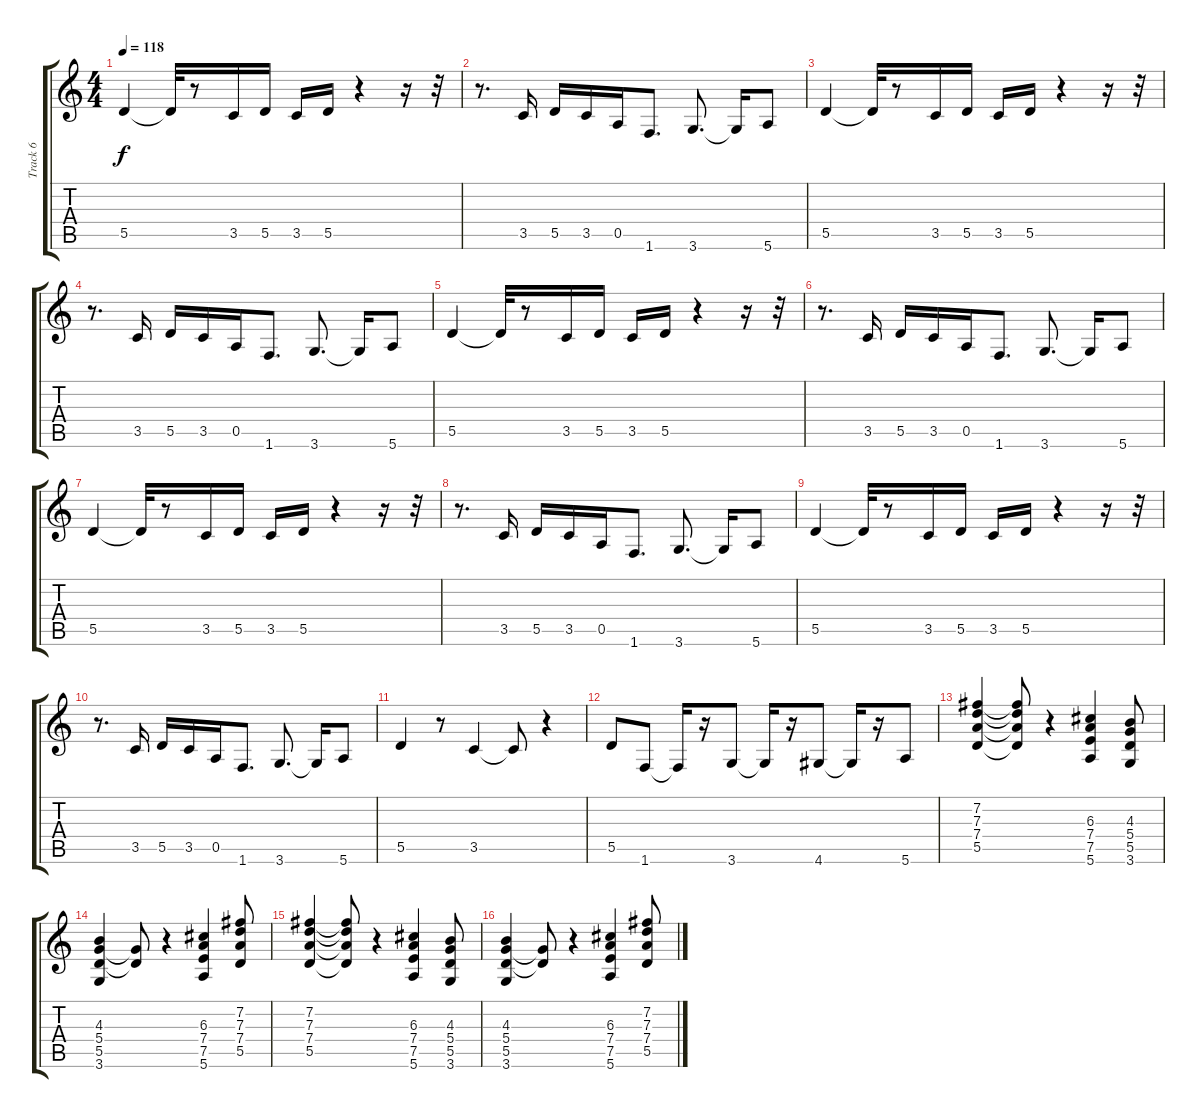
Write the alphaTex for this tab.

\track ("Track 6" "Track 6") {instrument distortionguitar}
\staff {score tabs}
\tuning (E4 B3 G3 D3 A2 E2) {hide}
\ts (4 4)
\tempo 118
\clef g2
\ks c
5.5.4{dy f} 5.5{t}.32 r.8 3.5.16 5.5.16 3.5.16 5.5.16 r.4 r.16 r.32 |
r.8{d} 3.5.16 5.5.16 3.5.16 0.5.16 1.6.8{d} 3.6.8{d} 3.6{t}.16 5.6.8 |
5.5.4 5.5{t}.32 r.8 3.5.16 5.5.16 3.5.16 5.5.16 r.4 r.16 r.32 |
r.8{d} 3.5.16 5.5.16 3.5.16 0.5.16 1.6.8{d} 3.6.8{d} 3.6{t}.16 5.6.8 |
5.5.4 5.5{t}.32 r.8 3.5.16 5.5.16 3.5.16 5.5.16 r.4 r.16 r.32 |
r.8{d} 3.5.16 5.5.16 3.5.16 0.5.16 1.6.8{d} 3.6.8{d} 3.6{t}.16 5.6.8 |
5.5.4 5.5{t}.32 r.8 3.5.16 5.5.16 3.5.16 5.5.16 r.4 r.16 r.32 |
r.8{d} 3.5.16 5.5.16 3.5.16 0.5.16 1.6.8{d} 3.6.8{d} 3.6{t}.16 5.6.8 |
5.5.4 5.5{t}.32 r.8 3.5.16 5.5.16 3.5.16 5.5.16 r.4 r.16 r.32 |
r.8{d} 3.5.16 5.5.16 3.5.16 0.5.16 1.6.8{d} 3.6.8{d} 3.6{t}.16 5.6.8 |
5.5.4 r.8 3.5.4 3.5{t}.8 r.4 |
5.5.8 1.6.8 1.6{t}.16 r.16 3.6.8 3.6{t}.16 r.16 4.6.8 4.6{t}.16 r.16 5.6.8 |
(7.2 7.3 7.4 5.5).4 (7.2{t} 7.3{t} 7.4{t} 5.5{t}).8 r.4 (6.3 7.4 7.5 5.6).4 (4.3 5.4 5.5 3.6).8 |
(4.3 5.4 5.5 3.6).4 (5.4{t} 5.5{t}).8 r.4 (6.3 7.4 7.5 5.6).4 (7.2 7.3 7.4 5.5).8 |
(7.2 7.3 7.4 5.5).4 (7.2{t} 7.3{t} 7.4{t} 5.5{t}).8 r.4 (6.3 7.4 7.5 5.6).4 (4.3 5.4 5.5 3.6).8 |
(4.3 5.4 5.5 3.6).4 (5.4{t} 5.5{t}).8 r.4 (6.3 7.4 7.5 5.6).4 (7.2 7.3 7.4 5.5).8
